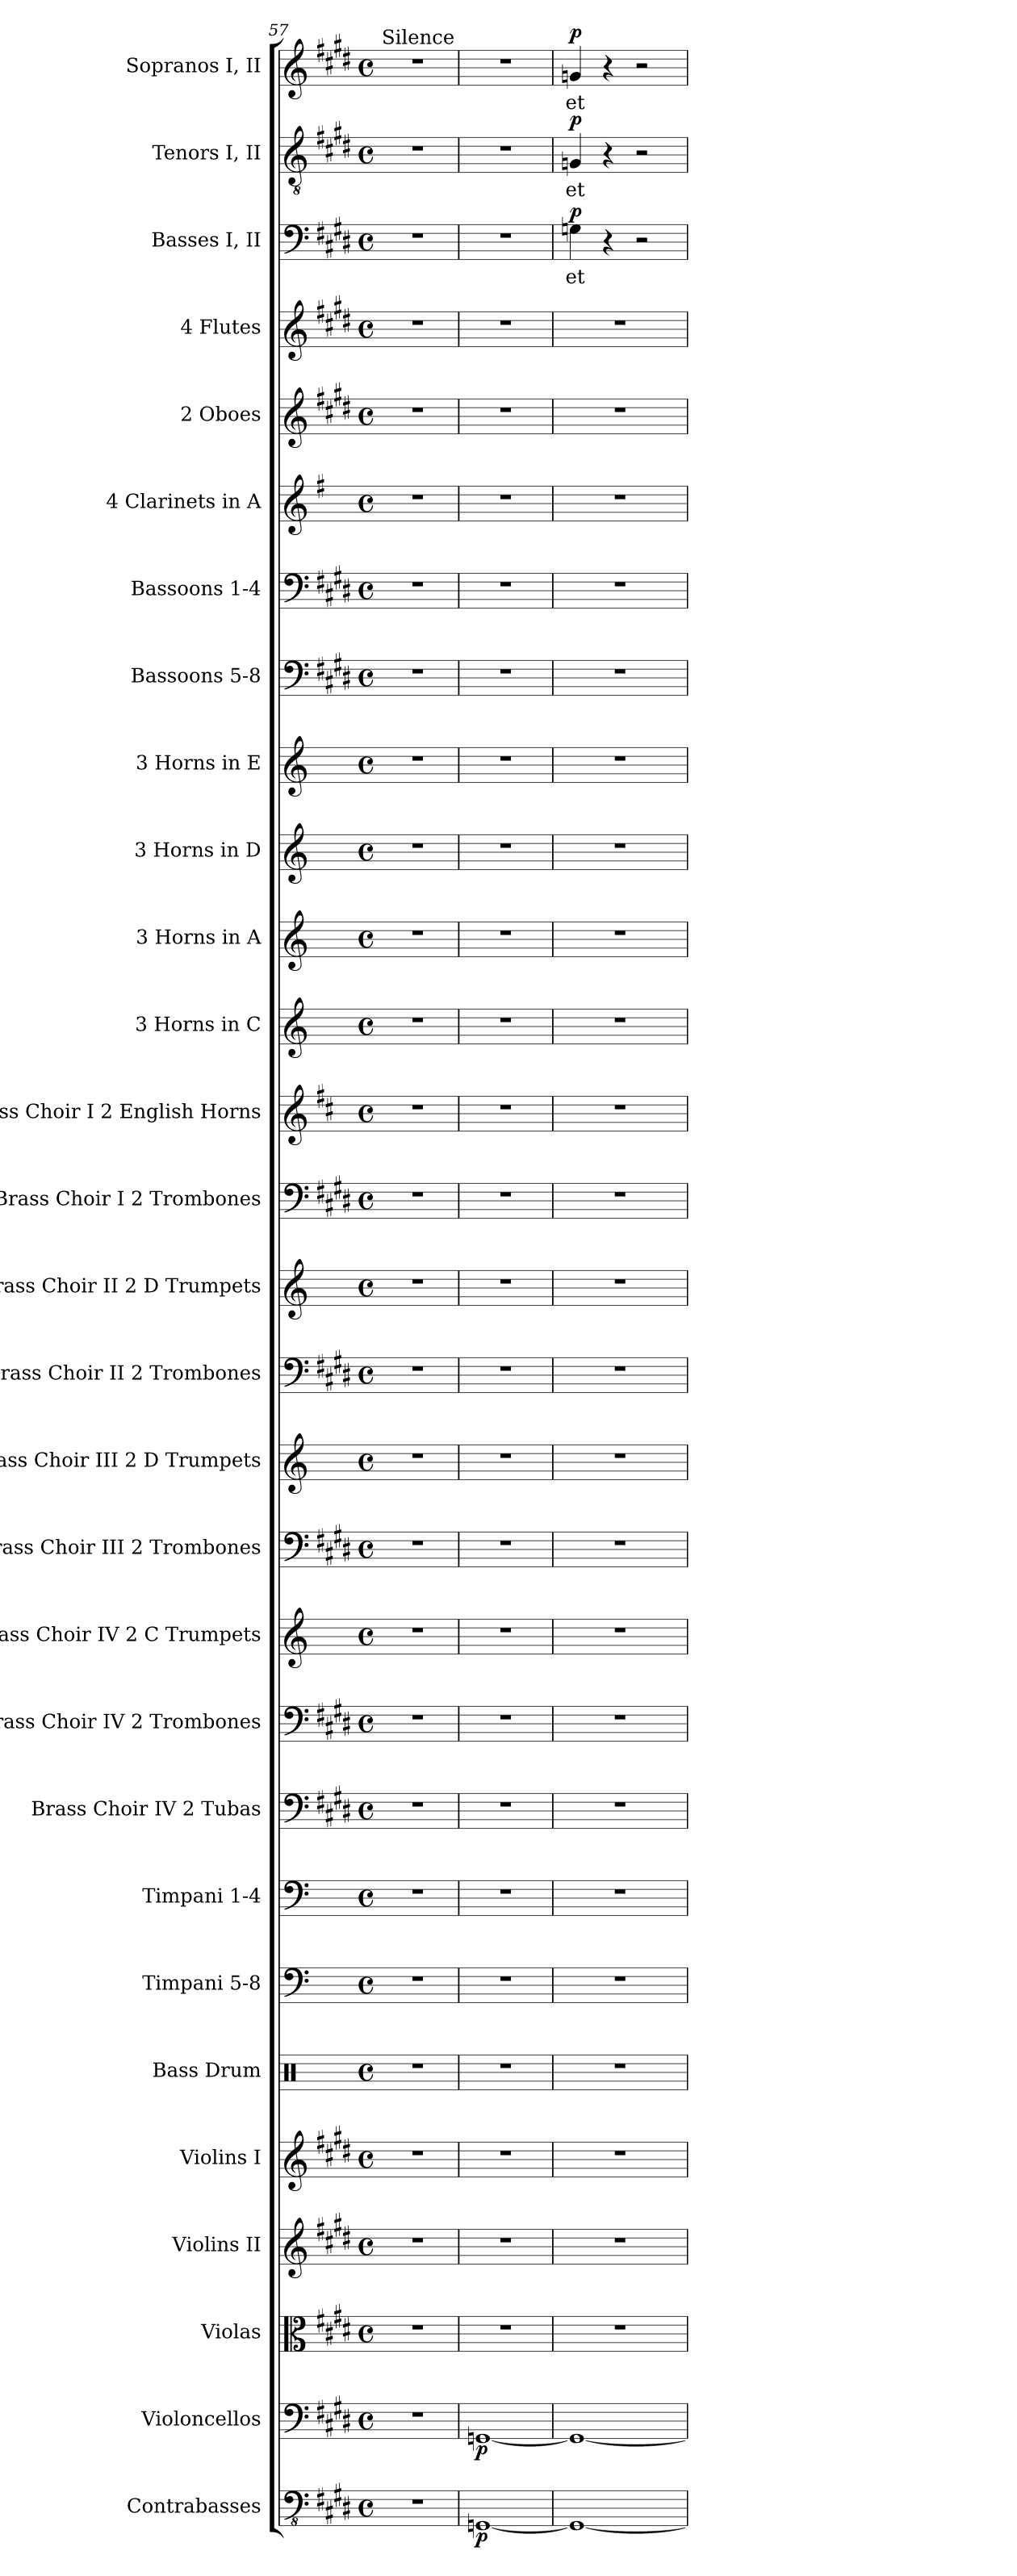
**kern	**dynam	**kern	**dynam	**kern	**kern	**kern	**kern	**kern	**kern	**kern	**kern	**kern	**kern	**kern	**kern	**kern	**kern	**kern	**kern	**kern	**kern	**kern	**kern	**kern	**kern	**kern	**kern	**kern	**text	**dynam	**kern	**text	**dynam	**kern	**text	**dynam
*part29	*part29	*part28	*part28	*part27	*part26	*part25	*part24	*part23	*part22	*part21	*part20	*part19	*part18	*part17	*part16	*part15	*part14	*part13	*part12	*part11	*part10	*part9	*part8	*part7	*part6	*part5	*part4	*part3	*part3	*part3	*part2	*part2	*part2	*part1	*part1	*part1
*staff29	*staff29	*staff28	*staff28	*staff27	*staff26	*staff25	*staff24	*staff23	*staff22	*staff21	*staff20	*staff19	*staff18	*staff17	*staff16	*staff15	*staff14	*staff13	*staff12	*staff11	*staff10	*staff9	*staff8	*staff7	*staff6	*staff5	*staff4	*staff3	*staff3	*staff3	*staff2	*staff2	*staff2	*staff1	*staff1	*staff1
*I"Contrabasses	*	*I"Violoncellos	*	*I"Violas	*I"Violins II	*I"Violins I	*I"Bass Drum	*I"Timpani 5-8	*I"Timpani 1-4	*I"Brass Choir IV 2 Tubas	*I"Brass Choir IV 2 Trombones	*I"Brass Choir IV 2 C Trumpets	*I"Brass Choir III 2 Trombones	*I"Brass Choir III 2 D Trumpets	*I"Brass Choir II 2 Trombones	*I"Brass Choir II 2 D Trumpets	*I"Brass Choir I 2 Trombones	*I"Brass Choir I 2 English Horns	*I"3 Horns in C	*I"3 Horns in A	*I"3 Horns in D	*I"3 Horns in E	*I"Bassoons 5-8	*I"Bassoons 1-4	*I"4 Clarinets in A	*I"2 Oboes	*I"4 Flutes	*I"Basses I, II	*	*	*I"Tenors I, II	*	*	*I"Sopranos I, II	*	*
*I'Cbs.	*	*I'Vcs.	*	*I'Vlas.	*I'Vlns. II	*I'Vlns. I	*I'B. Dr.	*I'Timp. 5-8	*I'Timp. 1-4	*I'B. C. IV 2 Tbas.	*I'B. C. IV 2 Tbns.	*I'B. C. IV 2 C Tpts.	*I'B. C. III 2 Tbns.	*I'B. C. III 2 D Tpts.	*I'B. C. II 2 Tbns.	*I'B. C. II 2 D Tpts.	*I'B. C. I 2 Tbns.	*I'B. C. I 2 Eng. Hns.	*	*	*	*	*I'Bsns. 5-8	*I'Bsns. 4-8	*	*I'2 Obs.	*I'4 Fls.	*I'B. I, II	*	*	*I'T. I, II	*	*	*I'S. I, II	*	*
*clefFv4	*	*clefF4	*	*clefC3	*clefG2	*clefG2	*clefX	*clefF4	*clefF4	*clefF4	*clefF4	*clefG2	*clefF4	*clefG2	*clefF4	*clefG2	*clefF4	*clefG2	*clefG2	*clefG2	*clefG2	*clefG2	*clefF4	*clefF4	*clefG2	*clefG2	*clefG2	*clefF4	*	*	*clefGv2	*	*	*clefG2	*	*
*	*	*	*	*	*	*	*	*	*	*	*	*	*	*ITrd-1c-2	*	*ITrd-1c-2	*	*ITrd4c7	*ITrd7c12	*ITrd2c3	*ITrd6c10	*ITrd5c8	*	*	*ITrd2c3	*	*	*	*	*	*	*	*	*	*	*
*k[f#c#g#d#]	*	*k[f#c#g#d#]	*	*k[f#c#g#d#]	*k[f#c#g#d#]	*k[f#c#g#d#]	*k[]	*k[]	*k[]	*k[f#c#g#d#]	*k[f#c#g#d#]	*k[]	*k[f#c#g#d#]	*k[f#c#]	*k[f#c#g#d#]	*k[f#c#]	*k[f#c#g#d#]	*k[f#]	*k[]	*k[f#c#g#]	*k[f#c#]	*k[f#c#g#d#]	*k[f#c#g#d#]	*k[f#c#g#d#]	*k[f#c#g#d#]	*k[f#c#g#d#]	*k[f#c#g#d#]	*k[f#c#g#d#]	*	*	*k[f#c#g#d#]	*	*	*k[f#c#g#d#]	*	*
*M4/4	*	*M4/4	*	*M4/4	*M4/4	*M4/4	*M4/4	*M4/4	*M4/4	*M4/4	*M4/4	*M4/4	*M4/4	*M4/4	*M4/4	*M4/4	*M4/4	*M4/4	*M4/4	*M4/4	*M4/4	*M4/4	*M4/4	*M4/4	*M4/4	*M4/4	*M4/4	*M4/4	*	*	*M4/4	*	*	*M4/4	*	*
*met(c)	*	*met(c)	*	*met(c)	*met(c)	*met(c)	*met(c)	*met(c)	*met(c)	*met(c)	*met(c)	*met(c)	*met(c)	*met(c)	*met(c)	*met(c)	*met(c)	*met(c)	*met(c)	*met(c)	*met(c)	*met(c)	*met(c)	*met(c)	*met(c)	*met(c)	*met(c)	*met(c)	*	*	*met(c)	*	*	*met(c)	*	*
*MM66	*	*MM66	*	*MM66	*MM66	*MM66	*MM66	*MM66	*MM66	*MM66	*MM66	*MM66	*MM66	*MM66	*MM66	*MM66	*MM66	*MM66	*MM66	*MM66	*MM66	*MM66	*MM66	*MM66	*MM66	*MM66	*MM66	*MM66	*	*	*MM66	*	*	*MM66	*	*
=57	=57	=57	=57	=57	=57	=57	=57	=57	=57	=57	=57	=57	=57	=57	=57	=57	=57	=57	=57	=57	=57	=57	=57	=57	=57	=57	=57	=57	=57	=57	=57	=57	=57	=57	=57	=57
!	!	!	!	!	!	!	!	!	!	!	!	!	!	!	!	!	!	!	!	!	!	!	!	!	!	!	!	!	!	!	!	!	!	!LO:TX:a:t=Silence	!	!
1r	.	1r	.	1r	1r	1r	1r	1r	1r	1r	1r	1r	1r	1r	1r	1r	1r	1r	1r	1r	1r	1r	1r	1r	1r	1r	1r	1r	.	.	1r	.	.	1r	.	.
=58	=58	=58	=58	=58	=58	=58	=58	=58	=58	=58	=58	=58	=58	=58	=58	=58	=58	=58	=58	=58	=58	=58	=58	=58	=58	=58	=58	=58	=58	=58	=58	=58	=58	=58	=58	=58
*	*	*	*	*	*	*	*	*	*	*	*	*	*	*	*	*	*	*	*	*	*	*	*	*	*	*	*	*	*	*	*	*	*	*MM132	*	*
!	!LO:DY:b	!	!LO:DY:b	!	!	!	!	!	!	!	!	!	!	!	!	!	!	!	!	!	!	!	!	!	!	!	!	!	!	!	!	!	!	!	!	!
[1GGGn	p	[1GGn	p	1r	1r	1r	1r	1r	1r	1r	1r	1r	1r	1r	1r	1r	1r	1r	1r	1r	1r	1r	1r	1r	1r	1r	1r	1r	.	.	1r	.	.	1r	.	.
=59	=59	=59	=59	=59	=59	=59	=59	=59	=59	=59	=59	=59	=59	=59	=59	=59	=59	=59	=59	=59	=59	=59	=59	=59	=59	=59	=59	=59	=59	=59	=59	=59	=59	=59	=59	=59
!	!	!	!	!	!	!	!	!	!	!	!	!	!	!	!	!	!	!	!	!	!	!	!	!	!	!	!	!	!LO:LY:b	!LO:DY:a	!	!LO:LY:b	!LO:DY:a	!	!LO:LY:b	!LO:DY:a
1GGG_	.	1GG_	.	1r	1r	1r	1r	1r	1r	1r	1r	1r	1r	1r	1r	1r	1r	1r	1r	1r	1r	1r	1r	1r	1r	1r	1r	4Gn\	et	p	4Gn/	et	p	4gn/	et	p
.	.	.	.	.	.	.	.	.	.	.	.	.	.	.	.	.	.	.	.	.	.	.	.	.	.	.	.	4r	.	.	4r	.	.	4r	.	.
.	.	.	.	.	.	.	.	.	.	.	.	.	.	.	.	.	.	.	.	.	.	.	.	.	.	.	.	2r	.	.	2r	.	.	2r	.	.
=	=	=	=	=	=	=	=	=	=	=	=	=	=	=	=	=	=	=	=	=	=	=	=	=	=	=	=	=	=	=	=	=	=	=	=	=
*-	*-	*-	*-	*-	*-	*-	*-	*-	*-	*-	*-	*-	*-	*-	*-	*-	*-	*-	*-	*-	*-	*-	*-	*-	*-	*-	*-	*-	*-	*-	*-	*-	*-	*-	*-	*-
